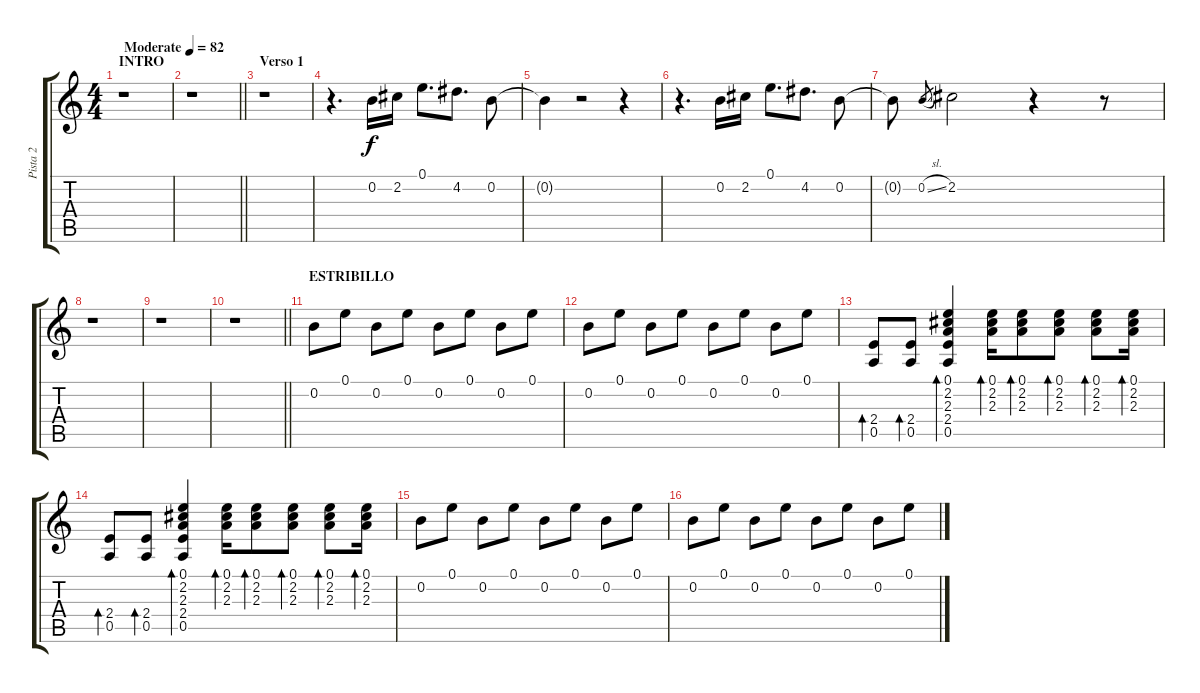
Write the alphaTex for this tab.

\track ("Pista 2" "Pista 2") {instrument acousticguitarsteel}
\staff {score tabs}
\tuning (E4 B3 G3 D3 A2 E2) {hide}
\ts (4 4)
\section ("" "INTRO")
\tempo (82 "Moderate")
\clef g2
\ks c
r.1{dy f instrument acousticguitarsteel} |
\barLineRight lightlight
r.1 |
\section ("" "Verso 1")
r.1 |
r.4{d} 0.2.16 2.2.16 0.1.8{d} 4.2.8{d} 0.2.8 |
0.2{t}.4 r.2 r.4 |
r.4{d} 0.2.16 2.2.16 0.1.8{d} 4.2.8{d} 0.2.8 |
0.2{t}.8 0.2{sl}.8{gr} 2.2.2 r.4 r.8 |
r.1 |
r.1 |
\barLineRight lightlight
r.1 |
\section ("" "ESTRIBILLO")
0.2.8 0.1.8 0.2.8 0.1.8 0.2.8 0.1.8 0.2.8 0.1.8 |
0.2.8 0.1.8 0.2.8 0.1.8 0.2.8 0.1.8 0.2.8 0.1.8 |
(2.4 0.5).8{bd 60} (2.4 0.5).8{bd 60} (0.1 2.2 2.3 2.4 0.5).4{bd 60} (0.1 2.2 2.3).16{bd 60} (0.1 2.2 2.3).8{bd 60} (0.1 2.2 2.3).8{bd 60} (0.1 2.2 2.3).8{bd 60} (0.1 2.2 2.3).16{bd 60} |
(2.4 0.5).8{bd 60} (2.4 0.5).8{bd 60} (0.1 2.2 2.3 2.4 0.5).4{bd 60} (0.1 2.2 2.3).16{bd 60} (0.1 2.2 2.3).8{bd 60} (0.1 2.2 2.3).8{bd 60} (0.1 2.2 2.3).8{bd 60} (0.1 2.2 2.3).16{bd 60} |
0.2.8 0.1.8 0.2.8 0.1.8 0.2.8 0.1.8 0.2.8 0.1.8 |
0.2.8 0.1.8 0.2.8 0.1.8 0.2.8 0.1.8 0.2.8 0.1.8
